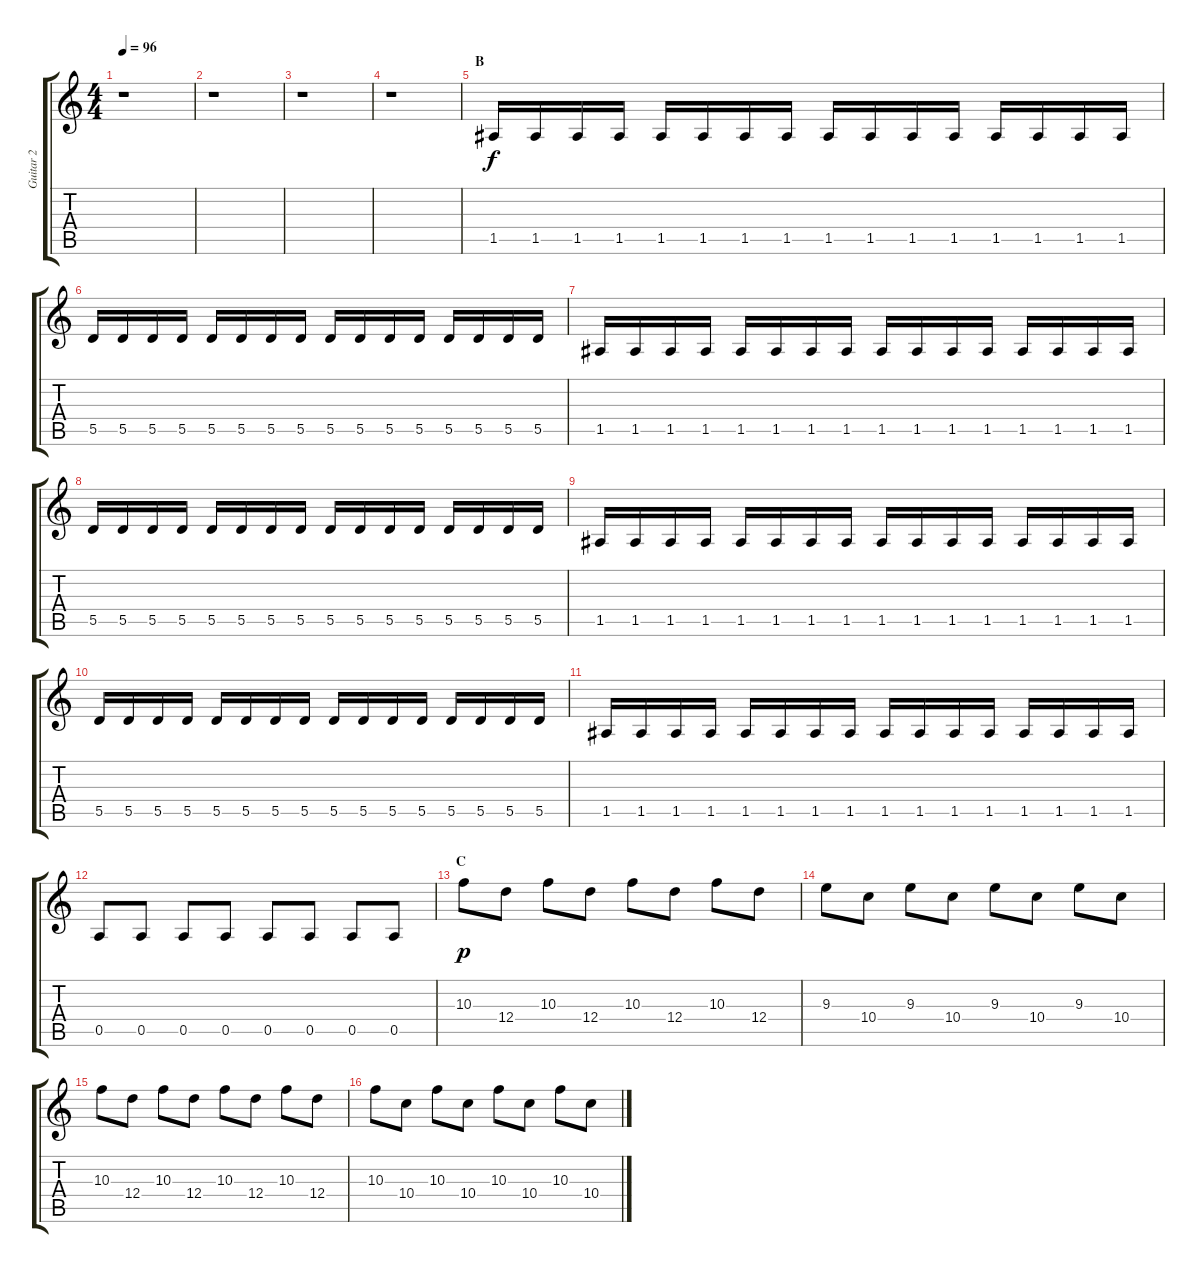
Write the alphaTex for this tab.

\track ("Guitar 2" "Guitar 2") {instrument distortionguitar}
\staff {score tabs}
\tuning (E4 B3 G3 D3 A2 E2) {hide}
\ts (4 4)
\tempo 96
\clef g2
\ks c
r.1{dy f} |
r.1 |
r.1 |
r.1 |
\section ("" "B")
1.5.16 1.5.16 1.5.16 1.5.16 1.5.16 1.5.16 1.5.16 1.5.16 1.5.16 1.5.16 1.5.16 1.5.16 1.5.16 1.5.16 1.5.16 1.5.16 |
5.5.16 5.5.16 5.5.16 5.5.16 5.5.16 5.5.16 5.5.16 5.5.16 5.5.16 5.5.16 5.5.16 5.5.16 5.5.16 5.5.16 5.5.16 5.5.16 |
1.5.16 1.5.16 1.5.16 1.5.16 1.5.16 1.5.16 1.5.16 1.5.16 1.5.16 1.5.16 1.5.16 1.5.16 1.5.16 1.5.16 1.5.16 1.5.16 |
5.5.16 5.5.16 5.5.16 5.5.16 5.5.16 5.5.16 5.5.16 5.5.16 5.5.16 5.5.16 5.5.16 5.5.16 5.5.16 5.5.16 5.5.16 5.5.16 |
1.5.16 1.5.16 1.5.16 1.5.16 1.5.16 1.5.16 1.5.16 1.5.16 1.5.16 1.5.16 1.5.16 1.5.16 1.5.16 1.5.16 1.5.16 1.5.16 |
5.5.16 5.5.16 5.5.16 5.5.16 5.5.16 5.5.16 5.5.16 5.5.16 5.5.16 5.5.16 5.5.16 5.5.16 5.5.16 5.5.16 5.5.16 5.5.16 |
1.5.16 1.5.16 1.5.16 1.5.16 1.5.16 1.5.16 1.5.16 1.5.16 1.5.16 1.5.16 1.5.16 1.5.16 1.5.16 1.5.16 1.5.16 1.5.16 |
0.5.8 0.5.8 0.5.8 0.5.8 0.5.8 0.5.8 0.5.8 0.5.8 |
\section ("" "C")
10.3.8{dy p volume 10} 12.4.8 10.3.8 12.4.8 10.3.8 12.4.8 10.3.8 12.4.8 |
9.3.8 10.4.8 9.3.8 10.4.8 9.3.8 10.4.8 9.3.8 10.4.8 |
10.3.8 12.4.8 10.3.8 12.4.8 10.3.8 12.4.8 10.3.8 12.4.8 |
10.3.8 10.4.8 10.3.8 10.4.8 10.3.8 10.4.8 10.3.8 10.4.8
